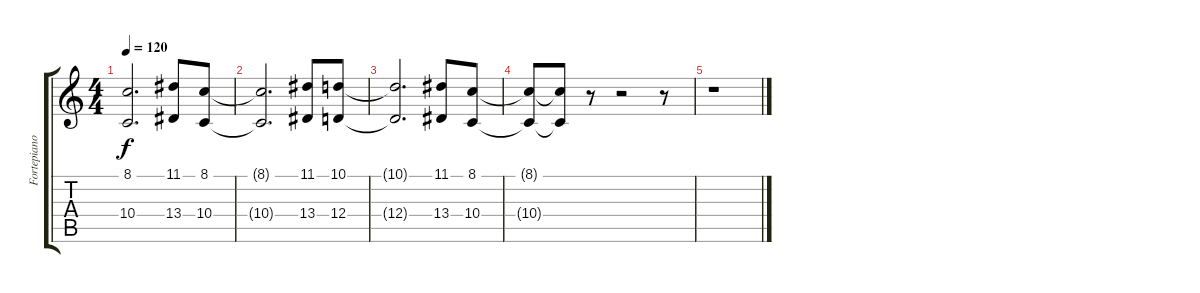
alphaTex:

\track ("Fortepiano" "Fortepiano") {instrument electricgrandpiano}
\staff {score tabs}
\tuning (E4 B3 G3 D3 A2 E2) {hide}
\ts (4 4)
\tempo 120
\clef g2
\ks c
(8.1 10.4).2{d dy f} (11.1 13.4).8 (8.1 10.4).8 |
(8.1{t} 10.4{t}).2{d} (11.1 13.4).8 (10.1 12.4).8 |
(10.1{t} 12.4{t}).2{d} (11.1 13.4).8 (8.1 10.4).8 |
(8.1{t} 10.4{t}).8{volume 0} (8.1{t} 10.4{t}).8 r.8 r.2 r.8 |
r.1
